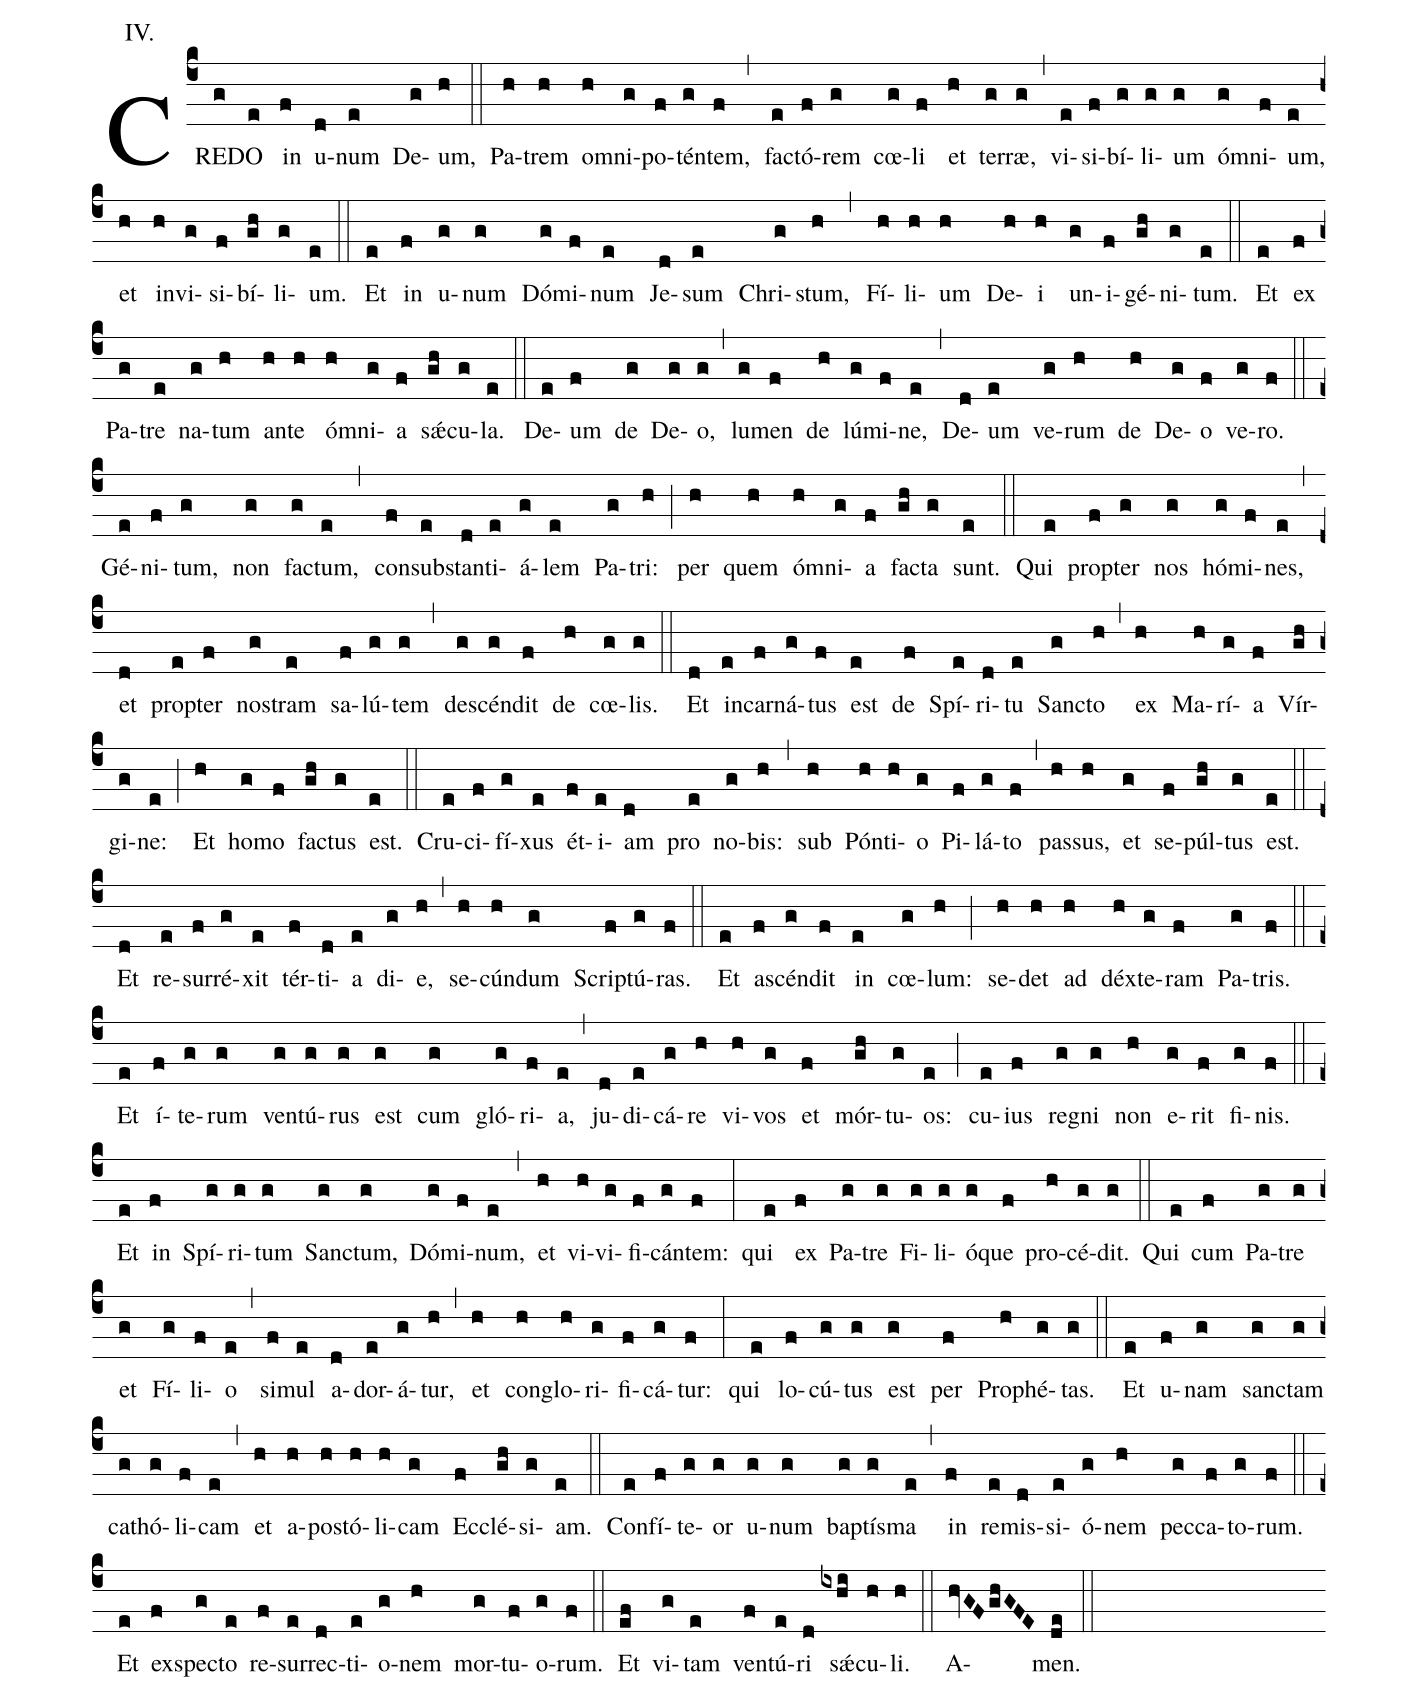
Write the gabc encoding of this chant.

annotation:IV.;
office-part:Kyriale;
%%
(c4) CRE(g)DO(e) in(f) u(d)num(e) De(g)um,(h) (::) Pa(h)trem(h) om(h)ni(g)po(f)tén(g)tem,(f) (,) fac(e)tó(f)rem(g) cœ(g)li(f) et(h) ter(g)ræ,(g) (,) vi(e)si(f)bí(g)li(g)um(g) óm(g)ni(f)um,(e) et(h) in(h)vi(g)si(f)bí(gh)li(g)um.(e) (::)
Et(e) in(f) u(g)num(g) Dó(g)mi(f)num(e) Je(d)sum(e) Chri(g)stum,(h) (,) Fí(h)li(h)um(h) De(h)i(h) un(g)i(f)gé(gh)ni(g)tum.(e) (::) Et(e) ex(f) Pa(g)tre(e) na(g)tum(h) an(h)te(h) óm(h)ni(g)a(f) s<sp>'ae</sp>(gh)cu(g)la.(e) (::) De(e)um(f) de(g) De(g)o,(g) (,) lu(g)men(f) de(h) lú(g)mi(f)ne,(e) (,) De(d)um(e) ve(g)rum(h) de(h) De(g)o(f) ve(g)ro.(f) (::) Gé(e)ni(f)tum,(g) non(g) fac(g)tum,(e) (,) con(f)sub(e)stan(d)ti(e)á(g)lem(e) Pa(g)tri:(h) (;) per(h) quem(h) ó(h)mni(g)a(f) fac(gh)ta(g) sunt.(e) (::) Qui(e) pro(f)pter(g) nos(g) hó(g)mi(f)nes,(e) (,) et(d) prop(e)ter(f) nos(g)tram(e) sa(f)lú(g)tem(g) (,) de(g)scén(g)dit(f) de(h) cœ(g)lis.(g) (::) Et(d) in(e)car(f)ná(g)tus(f) est(e) de(f) Spí(e)ri(d)tu(e) Sanc(g)to(h) (,) ex(h) Ma(h)rí(g)a(f) Vír(gh)gi(g)ne:(e) (;) Et(h) ho(g)mo(f) fac(gh)tus(g) est.(e) (::) Cru(e)ci(f)fí(g)xus(e) ét(f)i(e)am(d) pro(e) no(g)bis:(h) (,) sub(h) Pón(h)ti(h)o(g) Pi(f)lá(g)to(f) (,) pas(h)sus,(h) et(g) se(f)púl(gh)tus(g) est.(e) (::) Et(d) re(e)sur(f)ré(g)xit(e) tér(f)ti(d)a(e) di(g)e,(h) (,) se(h)cún(h)dum(g) Scrip(f)tú(g)ras.(f) (::) Et(e) a(f)scén(g)dit(f) in(e) cœ(g)lum:(h) (;) se(h)det(h) ad(h) déx(h)te(g)ram(f) Pa(g)tris.(f) (::) Et(e) í(f)te(g)rum(g) ven(g)tú(g)rus(g) est(g) cum(g) gló(g)ri(f)a,(e) (,) ju(d)di(e)cá(g)re(h) vi(h)vos(g) et(f) mór(gh)tu(g)os:(e) (;) cu(e)ius(f) re(g)gni(g) non(h) e(g)rit(f) fi(g)nis.(f) (::)
Et(e) in(f) Spí(g)ri(g)tum(g) Sanc(g)tum,(g) Dó(g)mi(f)num,(e) (,) et(h) vi(h)vi(g)fi(f)cán(g)tem:(f) (:) qui(e) ex(f) Pa(g)tre(g) Fi(g)li(g)ó(g)que(f) pro(h)cé(g)dit.(g) (::) Qui(e) cum(f) Pa(g)tre(g) et(g) Fí(g)li(f)o(e) (,) si(f)mul(e) a(d)dor(e)á(g)tur,(h) (,) et(h) con(h)glo(h)ri(g)fi(f)cá(g)tur:(f) (:) qui(e) lo(f)cú(g)tus(g) est(g) per(f) Pro(h)phé(g)tas.(g) (::)
Et(e) u(f)nam(g) sanc(g)tam(g) ca(g)thó(g)li(f)cam(e) (,) et(h) a(h)pos(h)tó(h)li(h)cam(g) Ec(f)clé(gh)si(g)am.(e) (::)
Con(e)fí(f)te(g)or(g) u(g)num(g) bap(g)tís(g)ma(e) (,) in(f) re(e)mis(d)si(e)ó(g)nem(h) pec(g)ca(f)to(g)rum.(f) (::) Et(e) ex(f)spec(g)to(e) re(f)sur(e)rec(d)ti(e)o(g)nem(h) mor(g)tu(f)o(g)rum.(f) (::) Et(ef) vi(g)tam(e) ven(f)tú(e)ri(d) s<sp>'ae</sp>(ixhi)cu(h)li.(h) (::) A(hvGFghGFE)men.(de) (::)
